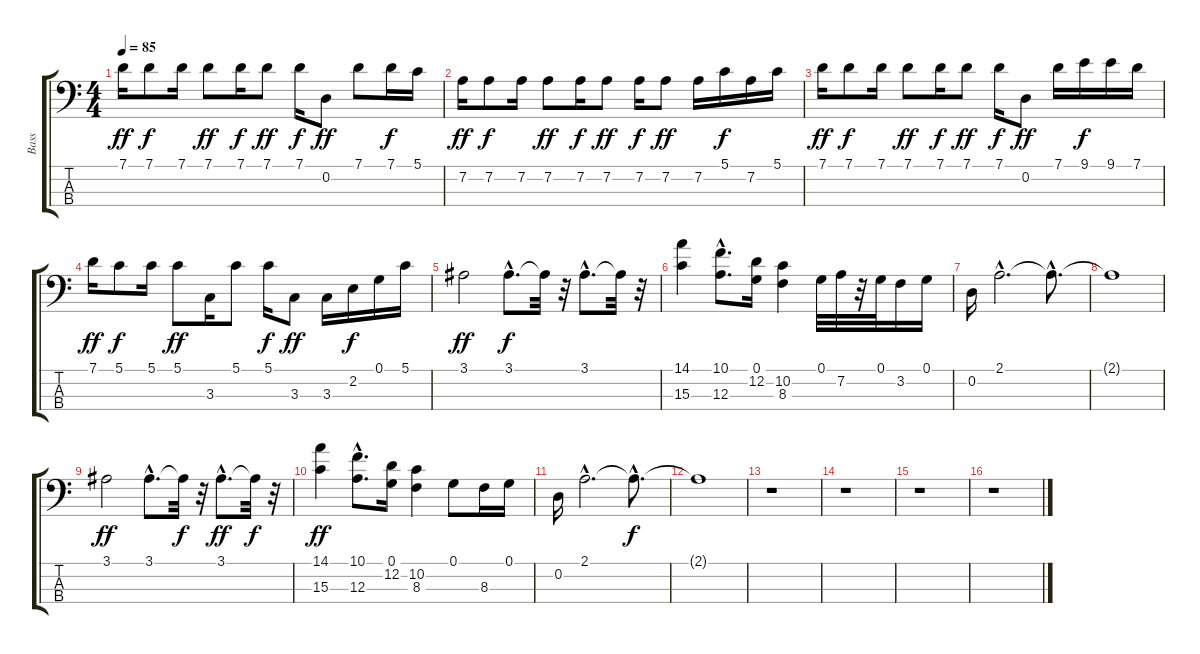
\track ("Bass" "Bass") {instrument electricbassfinger}
\staff {score tabs}
\tuning (G2 D2 A1 E1) {hide}
\ts (4 4)
\tempo 85
\clef f4
\ks c
7.1.16{dy ff} 7.1.8{dy f} 7.1.16 7.1.8{dy ff} 7.1.16{dy f} 7.1.8{dy ff} 7.1.16{dy f} 0.2.8{dy ff} 7.1.8 7.1.16{dy f} 5.1.16 |
7.2.16{dy ff} 7.2.8{dy f} 7.2.16 7.2.8{dy ff} 7.2.16{dy f} 7.2.8{dy ff} 7.2.16{dy f} 7.2.8{dy ff} 7.2.16 5.1.16{dy f} 7.2.16 5.1.16 |
7.1.16{dy ff} 7.1.8{dy f} 7.1.16 7.1.8{dy ff} 7.1.16{dy f} 7.1.8{dy ff} 7.1.16{dy f} 0.2.8{dy ff} 7.1.16 9.1.16{dy f} 9.1.16 7.1.16 |
7.1.16{dy ff} 5.1.8{dy f} 5.1.16 5.1.8{dy ff} 3.3.16 5.1.8 5.1.16{dy f} 3.3.8{dy ff} 3.3.16 2.2.16{dy f} 0.1.16 5.1.16 |
3.1.2{dy ff} 3.1{hac}.8{d dy f} 3.1{t}.32 r.32 3.1{hac}.8{d} 3.1{t}.32 r.32 |
(14.1 15.3).4 (10.1{hac} 12.3{hac}).8{d} (0.1 12.2).16 (10.2 8.3).4 0.1.32 7.2.32 r.32 0.1.32 3.2.16 0.1.16 |
0.2.16 2.1{hac}.2{d} 2.1{hac t}.8{d} |
2.1{t}.1 |
3.1.2{dy ff} 3.1{hac}.8{d} 3.1{t}.32{dy f} r.32 3.1{hac}.8{d dy ff} 3.1{t}.32{dy f} r.32 |
(14.1 15.3).4{dy ff} (10.1{hac} 12.3{hac}).8{d} (0.1 12.2).16 (10.2 8.3).4 0.1.8 8.3.16 0.1.16 |
0.2.16 2.1{hac}.2{d} 2.1{hac t}.8{d dy f} |
2.1{t}.1 |
r.1 |
r.1 |
r.1 |
r.1
